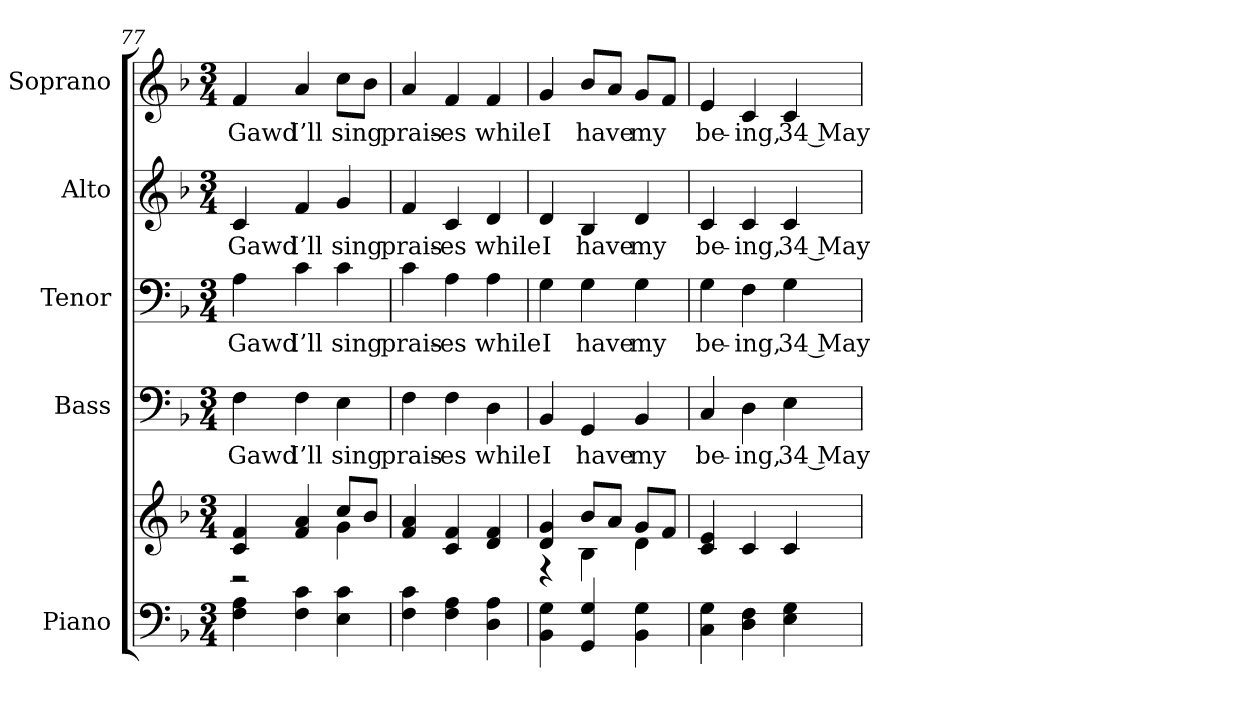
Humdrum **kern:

**kern	**kern	**kern	**text	**kern	**text	**kern	**text	**kern	**text
*part5	*part5	*part4	*part4	*part3	*part3	*part2	*part2	*part1	*part1
*staff6	*staff5	*staff4	*staff4	*staff3	*staff3	*staff2	*staff2	*staff1	*staff1
*I"Piano	*	*I"Bass	*	*I"Tenor	*	*I"Alto	*	*I"Soprano	*
*I'Pno.	*	*I'B.	*	*I'T.	*	*I'A.	*	*I'S.	*
*clefF4	*clefG2	*clefF4	*	*clefF4	*	*clefG2	*	*clefG2	*
*k[b-]	*k[b-]	*k[b-]	*	*k[b-]	*	*k[b-]	*	*k[b-]	*
*F:	*F:	*F:	*	*F:	*	*F:	*	*F:	*
*M3/4	*M3/4	*M3/4	*	*M3/4	*	*M3/4	*	*M3/4	*
=77	=77	=77	=77	=77	=77	=77	=77	=77	=77
*	*^	*	*	*	*	*	*	*	*
!	!	!	!	!LO:LY:b:color=#000000	!	!	!	!	!	!
!	!	!	!	!	!	!LO:LY:b:color=#000000	!	!	!	!
!	!	!	!	!	!	!	!	!LO:LY:b:color=#000000	!	!
!	!	!	!	!	!	!	!	!	!	!LO:LY:b:color=#000000
4Fi\ 4Ai	4ci/ 4fi	2r	4Fi\	Gawd	4Ai\	Gawd	4ci/	Gawd	4fi/	Gawd
!	!	!	!	!LO:LY:b:color=#000000	!	!	!	!	!	!
!	!	!	!	!	!	!LO:LY:b:color=#000000	!	!	!	!
!	!	!	!	!	!	!	!	!LO:LY:b:color=#000000	!	!
!	!	!	!	!	!	!	!	!	!	!LO:LY:b:color=#000000
4Fi\ 4ci	4fi/ 4ai	.	4Fi\	I’ll	4ci\	I’ll	4fi/	I’ll	4ai/	I’ll
!	!	!	!	!LO:LY:b:color=#000000	!	!	!	!	!	!
!	!	!	!	!	!	!LO:LY:b:color=#000000	!	!	!	!
!	!	!	!	!	!	!	!	!LO:LY:b:color=#000000	!	!
!	!	!	!	!	!	!	!	!	!	!LO:LY:b:color=#000000
4Ei\ 4ci	8cci/L	4gi\	4Ei\	sing	4ci\	sing	4gi/	sing	8cci\L	sing
.	8b-i/J	.	.	.	.	.	.	.	8b-i\J	.
*	*v	*v	*	*	*	*	*	*	*	*
!!LO:PB:g=z
=78	=78	=78	=78	=78	=78	=78	=78	=78	=78
!	!	!	!LO:LY:b:color=#000000	!	!	!	!	!	!
!	!	!	!	!	!LO:LY:b:color=#000000	!	!	!	!
!	!	!	!	!	!	!	!LO:LY:b:color=#000000	!	!
!	!	!	!	!	!	!	!	!	!LO:LY:b:color=#000000
4Fi\ 4ci	4fi/ 4ai	4Fi\	prais-	4ci\	prais-	4fi/	prais-	4ai/	prais-
!	!	!	!LO:LY:b:color=#000000	!	!	!	!	!	!
!	!	!	!	!	!LO:LY:b:color=#000000	!	!	!	!
!	!	!	!	!	!	!	!LO:LY:b:color=#000000	!	!
!	!	!	!	!	!	!	!	!	!LO:LY:b:color=#000000
4Fi\ 4Ai	4ci/ 4fi	4Fi\	-es	4Ai\	-es	4ci/	-es	4fi/	-es
!	!	!	!LO:LY:b:color=#000000	!	!	!	!	!	!
!	!	!	!	!	!LO:LY:b:color=#000000	!	!	!	!
!	!	!	!	!	!	!	!LO:LY:b:color=#000000	!	!
!	!	!	!	!	!	!	!	!	!LO:LY:b:color=#000000
4Di\ 4Ai	4di/ 4fi	4Di\	while	4Ai\	while	4di/	while	4fi/	while
=79	=79	=79	=79	=79	=79	=79	=79	=79	=79
*	*^	*	*	*	*	*	*	*	*
!	!	!	!	!LO:LY:b:color=#000000	!	!	!	!	!	!
!	!	!	!	!	!	!LO:LY:b:color=#000000	!	!	!	!
!	!	!	!	!	!	!	!	!LO:LY:b:color=#000000	!	!
!	!	!	!	!	!	!	!	!	!	!LO:LY:b:color=#000000
4BB-i\ 4Gi	4di/ 4gi	4r	4BB-i/	I	4Gi\	I	4di/	I	4gi/	I
!	!	!	!	!LO:LY:b:color=#000000	!	!	!	!	!	!
!	!	!	!	!	!	!LO:LY:b:color=#000000	!	!	!	!
!	!	!	!	!	!	!	!	!LO:LY:b:color=#000000	!	!
!	!	!	!	!	!	!	!	!	!	!LO:LY:b:color=#000000
4GGi/ 4Gi	8b-i/L	4B-i\	4GGi/	have	4Gi\	have	4B-i/	have	8b-i/L	have
.	8ai/J	.	.	.	.	.	.	.	8ai/J	.
!	!	!	!	!LO:LY:b:color=#000000	!	!	!	!	!	!
!	!	!	!	!	!	!LO:LY:b:color=#000000	!	!	!	!
!	!	!	!	!	!	!	!	!LO:LY:b:color=#000000	!	!
!	!	!	!	!	!	!	!	!	!	!LO:LY:b:color=#000000
4BB-i\ 4Gi	8gi/L	4di\	4BB-i/	my	4Gi\	my	4di/	my	8gi/L	my
.	8fi/J	.	.	.	.	.	.	.	8fi/J	.
*	*v	*v	*	*	*	*	*	*	*	*
=80	=80	=80	=80	=80	=80	=80	=80	=80	=80
!	!	!	!LO:LY:b:color=#000000	!	!	!	!	!	!
!	!	!	!	!	!LO:LY:b:color=#000000	!	!	!	!
!	!	!	!	!	!	!	!LO:LY:b:color=#000000	!	!
!	!	!	!	!	!	!	!	!	!LO:LY:b:color=#000000
4Ci\ 4Gi	4ci/ 4ei	4Ci/	be-	4Gi\	be-	4ci/	be-	4ei/	be-
!	!	!	!LO:LY:b:color=#000000	!	!	!	!	!	!
!	!	!	!	!	!LO:LY:b:color=#000000	!	!	!	!
!	!	!	!	!	!	!	!LO:LY:b:color=#000000	!	!
!	!	!	!	!	!	!	!	!	!LO:LY:b:color=#000000
4Di\ 4Fi	4ci/	4Di\	-ing,	4Fi\	-ing,	4ci/	-ing,	4ci/	-ing,
!	!	!	!LO:LY:b:color=#000000	!	!	!	!	!	!
!	!	!	!	!	!LO:LY:b:color=#000000	!	!	!	!
!	!	!	!	!	!	!	!LO:LY:b:color=#000000	!	!
!	!	!	!	!	!	!	!	!	!LO:LY:b:color=#000000
4Ei\ 4Gi	4ci/	4Ei\	34 May	4Gi\	34 May	4ci/	34 May	4ci/	34 May
=	=	=	=	=	=	=	=	=	=
*-	*-	*-	*-	*-	*-	*-	*-	*-	*-
